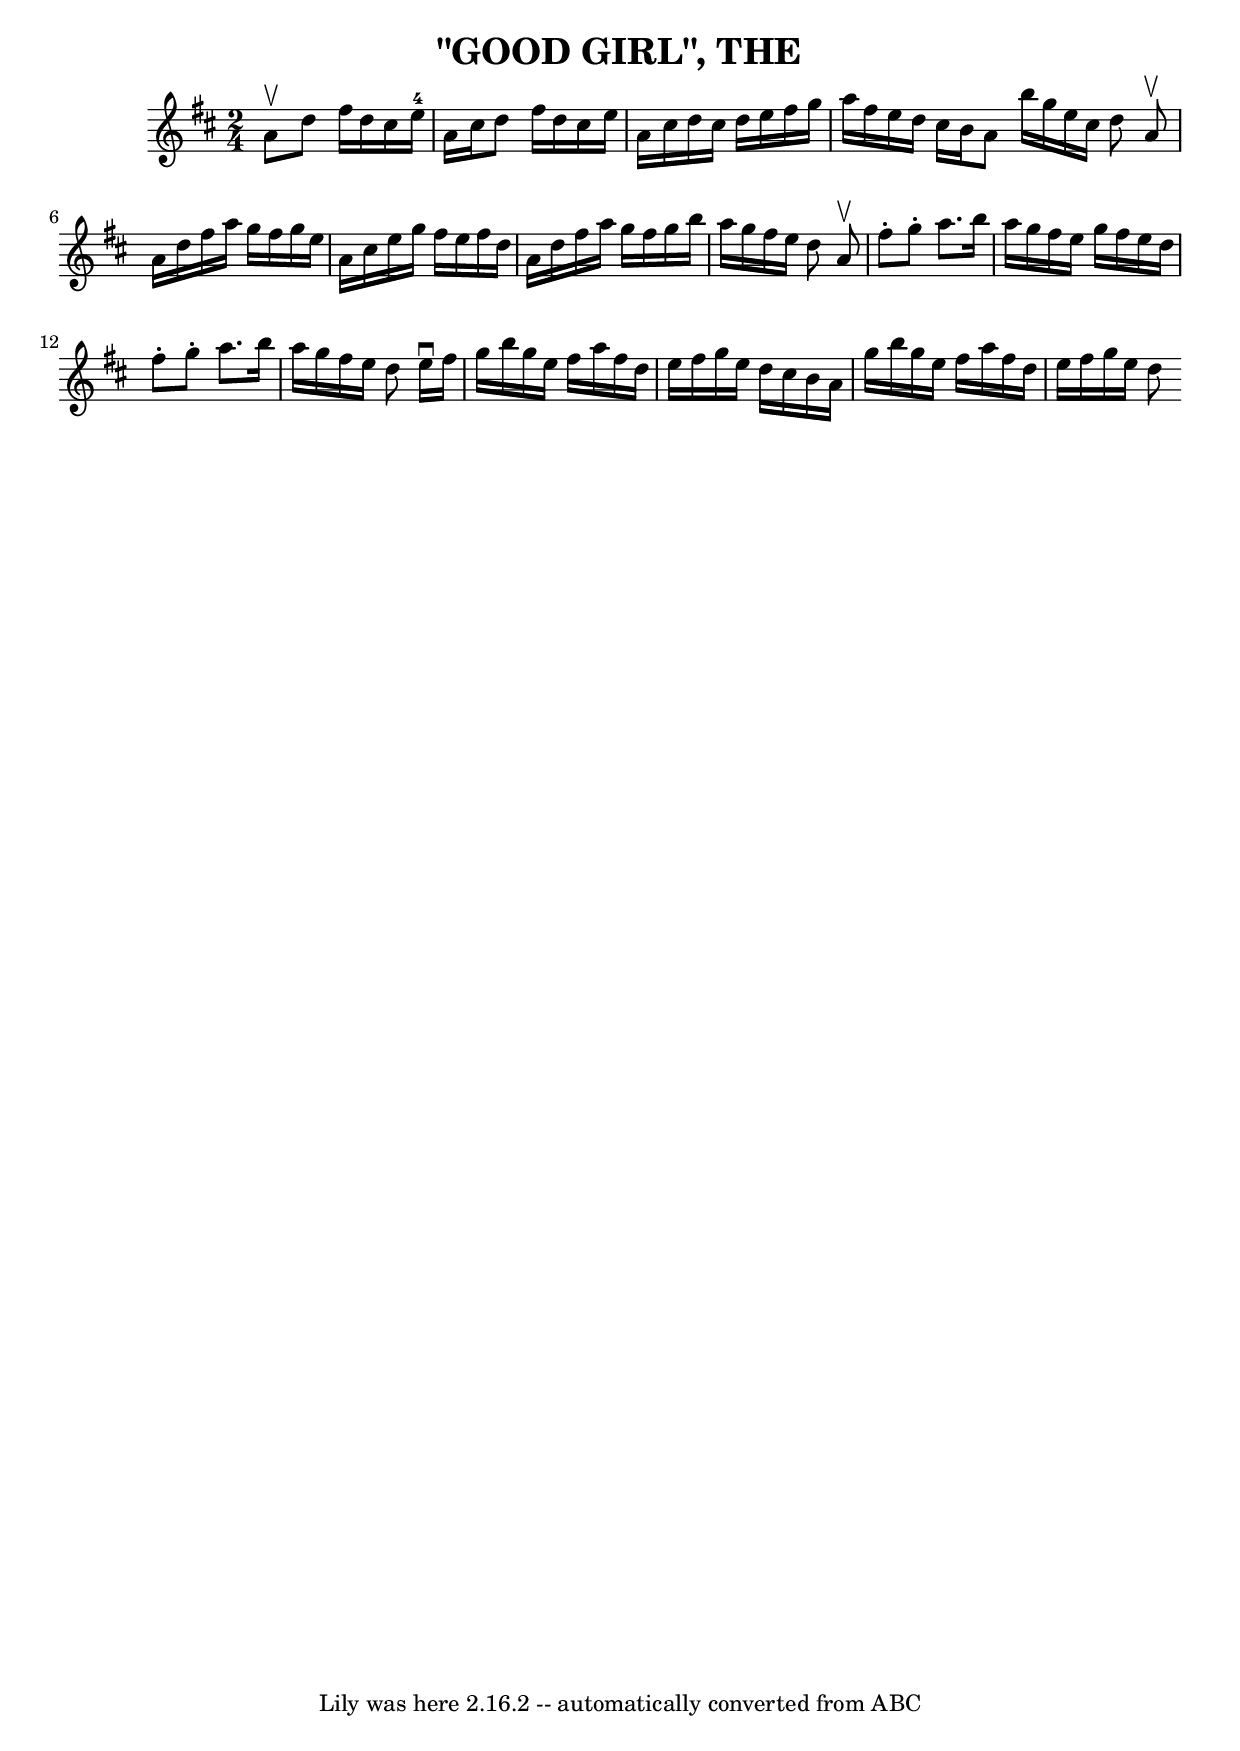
\version "2.7.40"
\include "Mammoth.ily"
\header {
	%% book = "Coles pg 26.8"
	crossRefNumber = "8"
	footnotes = "\\\\GOOD GIRL -- First lady turn second gent, first gent turn second lady.\\\\Four hands half round, and back to places.  Two couples down centre,\\\\back, first couple cast off.  Right and left 4."
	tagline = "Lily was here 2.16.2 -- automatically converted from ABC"
	title = "\"GOOD GIRL\", THE"
}
voicedefault =  {


\time 2/4 \key d \major a'8^\upbow   |
 d''8 fis''16 d''16    
cis''16 e''16-4 a'16 cis''16    |
 d''8 fis''16 d''16  
 cis''16 e''16 a'16 cis''16    |
 d''16 cis''16 d''16   
 e''16 fis''16 g''16 a''16 fis''16    |
 e''16 d''16    
cis''16 b'16 a'8    \bar ":|" b''16 g''16 e''16 cis''16    
d''8    \bar "||"     \bar "|:" a'8^\upbow   |
 a'16 d''16    
fis''16 a''16 g''16 fis''16 g''16 e''16    |
 a'16    
cis''16 e''16 g''16 fis''16 e''16 fis''16 d''16    |
   
a'16 d''16 fis''16 a''16 g''16 fis''16 g''16 b''16    
|
 a''16 g''16 fis''16 e''16 d''8    \bar ":|"     
\bar "|:" a'8^\upbow   |
 fis''8 -. g''8 -. a''8. b''16    
|
 a''16 g''16 fis''16 e''16 g''16 fis''16 e''16    
d''16    |
 fis''8 -. g''8 -. a''8. b''16    |
 a''16    
g''16 fis''16 e''16 d''8    \bar ":|"     \bar "|:" e''16^\downbow  
 fis''16    |
 g''16 b''16 g''16 e''16 fis''16 a''16    
fis''16 d''16    |
 e''16 fis''16 g''16 e''16 d''16    
cis''16 b'16 a'16    |
 g''16 b''16 g''16 e''16    
fis''16 a''16 fis''16 d''16    |
 e''16 fis''16 g''16    
e''16 d''8    \bar ":|"   
}

\score{
    <<

	\context Staff="default"
	{
	    \voicedefault 
	}

    >>
	\layout {
	}
	\midi {}
}
